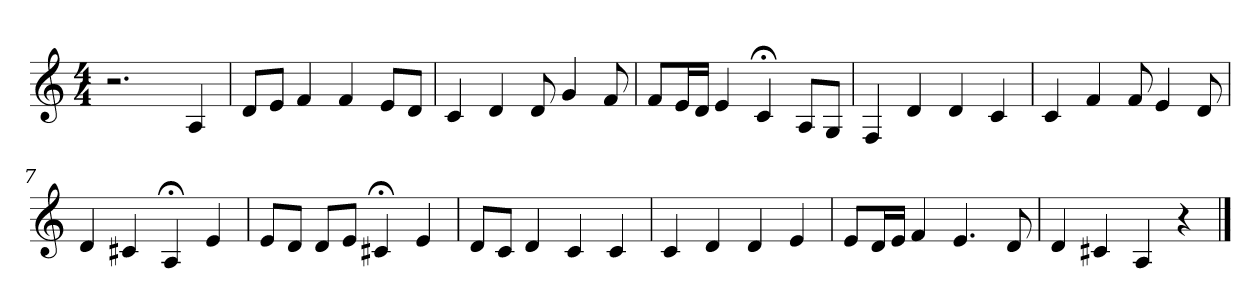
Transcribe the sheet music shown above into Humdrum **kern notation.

**kern
*part1
*staff1
*clefG2
*M4/4
=1
2.r
4A
=2
8d/L
8e/J
4f
4f
8e/L
8d/J
=3
4c
4d
8d
4g
8f
=4
8f/L
16e/L
16d/JJ
4e
4c;<
8A/L
8G/J
=5
4F
4d
4d
4c
=6
4c
4f
8f
4e
8d
=7
4d
4c#X
4A;<
4e
=8
8e/L
8d/J
8d/L
8e/J
4c#X;<
4e
=9
8d/L
8c/J
4d
4c
4c
=10
4c
4d
4d
4e
=11
8e/L
16d/L
16e/JJ
4f
4.e
8d
=12
4d
4c#X
4A
4r
==
*-
